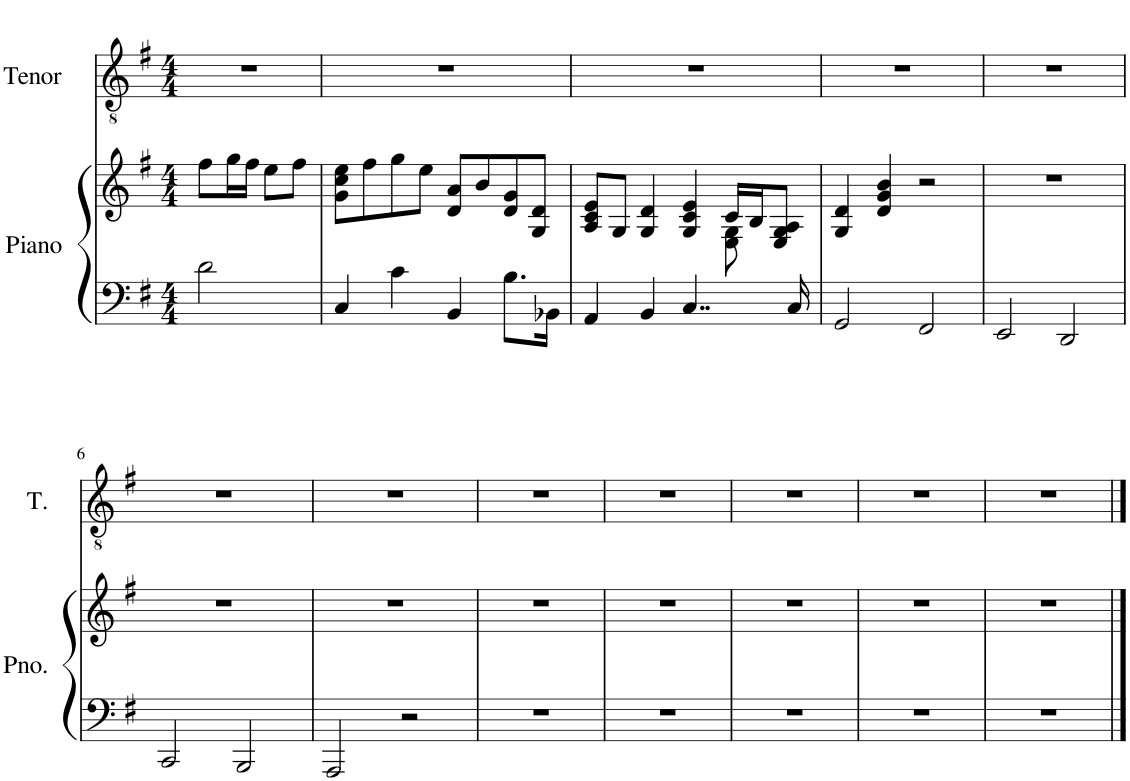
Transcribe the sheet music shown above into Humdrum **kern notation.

**kern	**kern	**kern
*part2	*part2	*part1
*staff3	*staff2	*staff1
*I"Piano	*	*I"Tenor
*I'Pno.	*	*I'T.
*clefF4	*clefG2	*clefGv2
*k[f#]	*k[f#]	*k[f#]
*M4/4	*M4/4	*M4/4
=1	=1	=1
2d\	8ff#\L	1r
.	16gg\L	.
.	16ff#\JJ	.
.	8ee\L	.
.	8ff#\J	.
2ryy	2ryy	.
=2	=2	=2
4C/	8g\ 8cc\ 8ee\L	1r
.	8ff#\	.
4c\	8gg\	.
.	8ee\J	.
4BB/	8d/ 8a/L	.
.	8b/	.
8.B\L	8d/ 8g/	.
.	8G/ 8d/J	.
16BB-X\Jk	.	.
=3	=3	=3
*	*^	*
4AA/	8A/ 8c/ 8e/L	2.ryy	1r
.	8G/J	.	.
4BB/	4G/ 4d/	.	.
4..C/	4G/ 4c/ 4e/	.	.
.	16c/LL	8E\ 8G\	.
.	16B/J	.	.
.	8E/ 8G/ 8A/J	8ryy	.
16C/	.	.	.
*	*v	*v	*
=4	=4	=4
2GG/	4G/ 4d/	1r
.	4d/ 4g/ 4b/	.
2FF#/	2r	.
=5	=5	=5
2EE/	1r	1r
2DD/	.	.
!!LO:LB:g=z
=6	=6	=6
2CC/	1r	1r
2BBB/	.	.
=7	=7	=7
2AAA/	1r	1r
2r	.	.
=8	=8	=8
1r	1r	1r
=9	=9	=9
1r	1r	1r
=10	=10	=10
1r	1r	1r
=11	=11	=11
1r	1r	1r
=12	=12	=12
1r	1r	1r
==	==	==
*-	*-	*-
